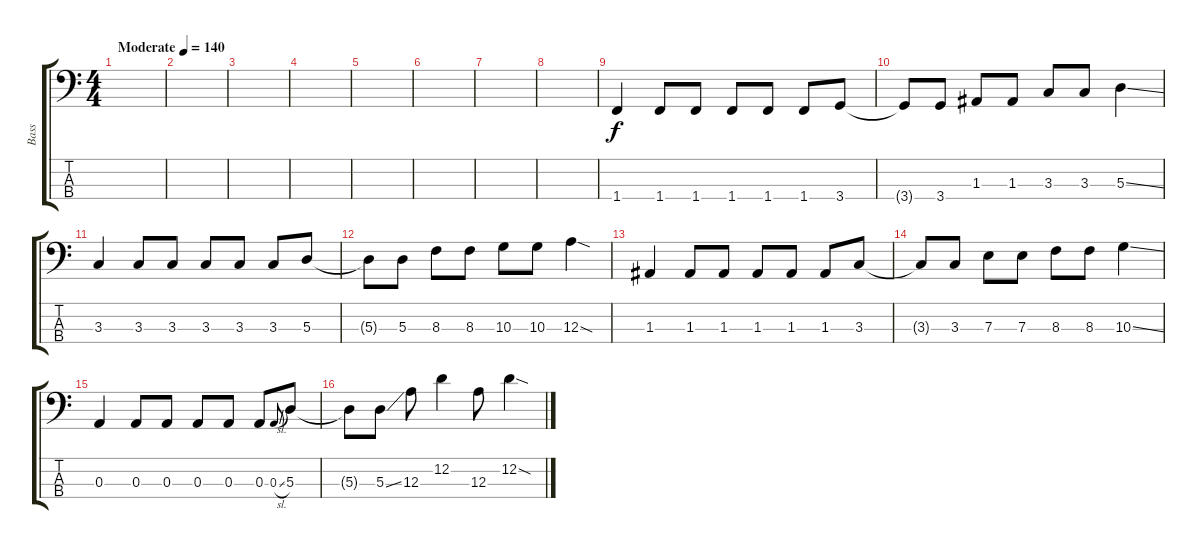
\track ("Bass" "Bass") {instrument electricbasspick}
\staff {score tabs}
\tuning (G2 D2 A1 E1) {hide}
\ts (4 4)
\tempo (140 "Moderate")
\clef f4
\ks c
|
|
|
|
|
|
|
|
1.4.4 1.4.8 1.4.8 1.4.8 1.4.8 1.4.8 3.4.8 |
3.4{t}.8 3.4.8 1.3.8 1.3.8 3.3.8 3.3.8 5.3{ss}.4 |
3.3.4 3.3.8 3.3.8 3.3.8 3.3.8 3.3.8 5.3.8 |
5.3{t}.8 5.3.8 8.3.8 8.3.8 10.3.8 10.3.8 12.3{sod}.4 |
1.3.4 1.3.8 1.3.8 1.3.8 1.3.8 1.3.8 3.3.8 |
3.3{t}.8 3.3.8 7.3.8 7.3.8 8.3.8 8.3.8 10.3{ss}.4 |
0.3.4 0.3.8 0.3.8 0.3.8 0.3.8 0.3.8 0.3{sl}.8{gr onbeat} 5.3.8 |
5.3{t}.8 5.3{ss}.8 12.3.8 12.2.4 12.3.8 12.2{sod}.4
